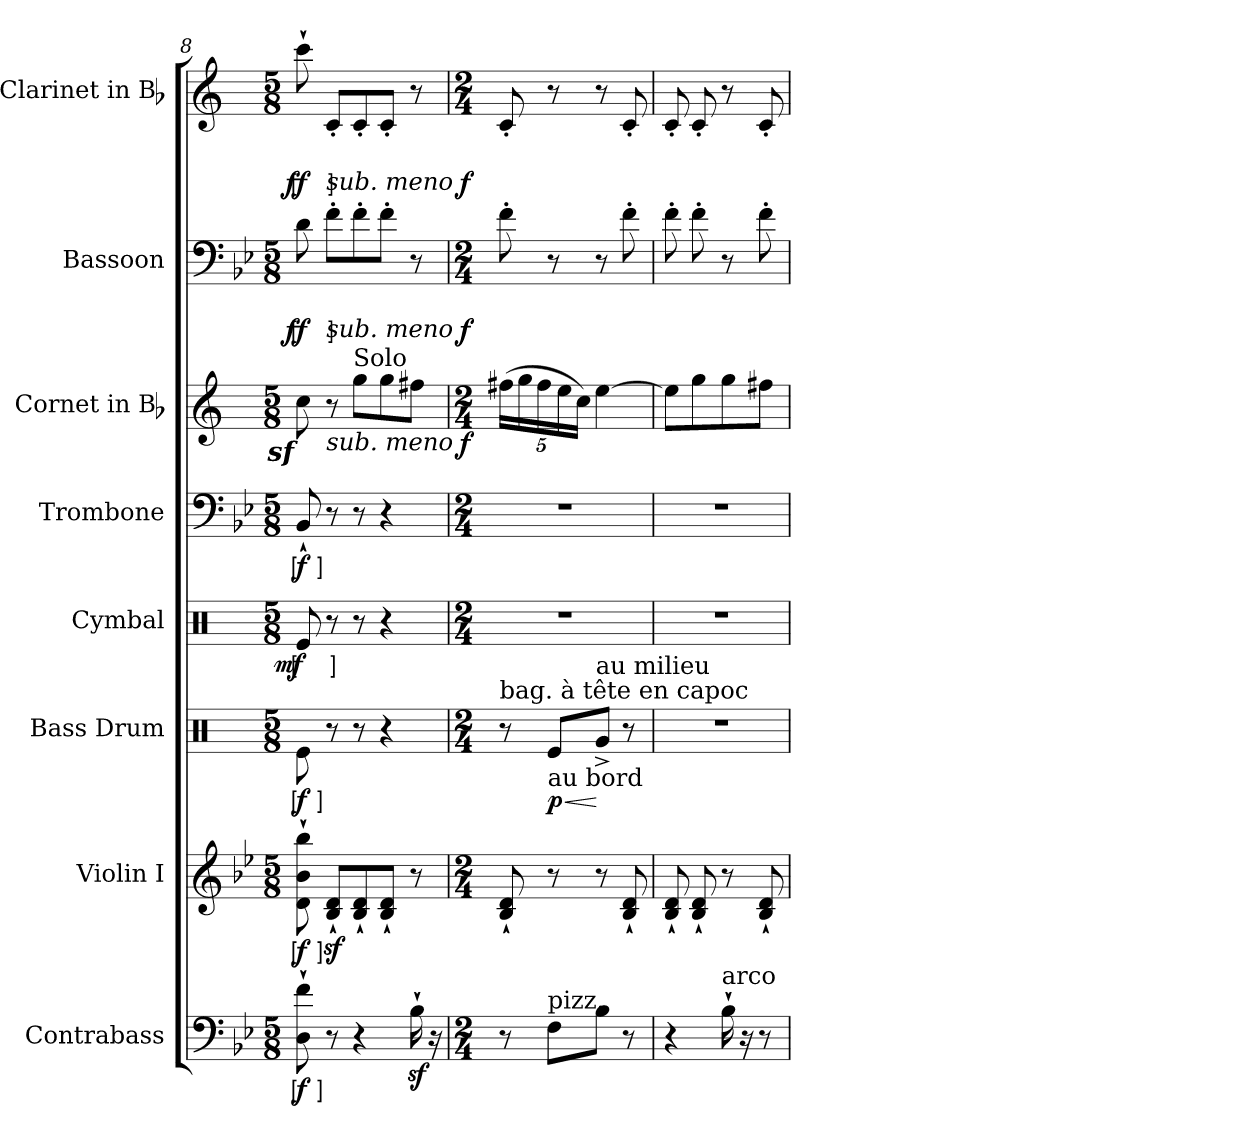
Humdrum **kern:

**kern	**dynam	**kern	**dynam	**kern	**dynam	**kern	**dynam	**kern	**dynam	**kern	**dynam	**kern	**dynam	**kern	**dynam
*part8	*part8	*part7	*part7	*part6	*part6	*part5	*part5	*part4	*part4	*part3	*part3	*part2	*part2	*part1	*part1
*staff8	*staff8	*staff7	*staff7	*staff6	*staff6	*staff5	*staff5	*staff4	*staff4	*staff3	*staff3	*staff2	*staff2	*staff1	*staff1
*I"Contrabass	*	*I"Violin I	*	*I"Bass Drum	*	*I"Cymbal	*	*I"Trombone	*	*I"Cornet in Bb	*	*I"Bassoon	*	*I"Clarinet in Bb	*
*I'Cb.	*	*I'Vln. I	*	*I'B. D.	*	*I'Cym.	*	*I'Tbn.	*	*	*	*I'Bsn.	*	*I'Cl.	*
*clefF4	*	*clefG2	*	*clefX	*	*clefX	*	*clefF4	*	*clefG2	*	*clefF4	*	*clefG2	*
*ITrd7c12	*	*	*	*	*	*	*	*	*	*ITrd1c2	*	*	*	*ITrd1c2	*
*k[b-e-]	*	*k[b-e-]	*	*k[]	*	*k[]	*	*k[b-e-]	*	*k[b-e-]	*	*k[b-e-]	*	*k[b-e-]	*
*B-:	*	*B-:	*	*C:	*	*C:	*	*B-:	*	*B-:	*	*B-:	*	*B-:	*
*M5/8	*	*M5/8	*	*M5/8	*	*M5/8	*	*M5/8	*	*M5/8	*	*M5/8	*	*M5/8	*
=8	=8	=8	=8	=8	=8	=8	=8	=8	=8	=8	=8	=8	=8	=8	=8
!	!LO:DY:rj:ed=brack	!	!LO:DY:rj:ed=brack	!	!LO:DY:rj:ed=brack	!	!LO:DY:rj:ed=brack	!	!LO:DY:rj:ed=brack	!LO:DY:rj:ed=brack	!	!	!LO:DY:rj:ed=brack	!	!LO:DY:rj:ed=brack
8DD` 8F`	f	8d` 8b-` 8bb-`	f	8Re\	f	8Re/	mf	8BB-`	f	8b-z	.	8d	ff	8bb-`	ff
!	!	!LO:DY:t=%s  secco	!	!	!	!	!	!	!	!	!LO:DY:t=sub. meno %s	!	!LO:DY:t=sub. meno %s	!	!LO:DY:t=sub. meno %s
8r	.	8B-z` 8dz`L	.	8r	.	8r	.	8r	.	8r	f	8f'L	f	8B-'L	f
!	!	!	!	!	!	!	!	!	!	!LO:TX:a:t=Solo	!	!	!	!	!
4r	.	8B-` 8d`	.	8r	.	8r	.	8r	.	8ffL	.	8f'	.	8B-'	.
.	.	8B-` 8d`J	.	4r	.	4r	.	4r	.	8ff	.	8f'J	.	8B-'J	.
!LO:DY:t=%s  secco	!	!	!	!	!	!	!	!	!	!	!	!	!	!	!
16BB-z`	.	8r	.	.	.	.	.	.	.	8eenJ	.	8r	.	8r	.
16r	.	.	.	.	.	.	.	.	.	.	.	.	.	.	.
=9	=9	=9	=9	=9	=9	=9	=9	=9	=9	=9	=9	=9	=9	=9	=9
*M2/4	*	*M2/4	*	*M2/4	*	*M2/4	*	*M2/4	*	*M2/4	*	*M2/4	*	*M2/4	*
!	!	!	!	!LO:TX:a:t=bag. à tête en capoc	!	!	!	!	!	!	!	!	!	!	!
8r	.	8B-` 8d`	.	8r	.	2r	.	2r	.	(20eenLL	.	8f'	.	8B-'	.
.	.	.	.	.	.	.	.	.	.	20ff	.	.	.	.	.
.	.	.	.	.	.	.	.	.	.	20ee	.	.	.	.	.
!	!	!	!	!LO:TX:b:t=au bord	!	!	!	!	!	!	!	!	!	!	!
!LO:TX:a:t=pizz.	!	!	!	!	!	!	!	!	!	!	!	!	!	!	!
!	!	!	!	!	!LO:HP:b	!	!	!	!	!	!	!	!	!	!
8FFL	.	8r	.	8ReL	< p	.	.	.	.	.	.	8r	.	8r	.
.	.	.	.	.	.	.	.	.	.	20dd	.	.	.	.	.
.	.	.	.	.	.	.	.	.	.	20b-JJ)	.	.	.	.	.
!	!	!	!	!LO:TX:a:t=au milieu	!	!	!	!	!	!	!	!	!	!	!
8BB-J	.	8r	.	8Rg^J	[	.	.	.	.	[4dd	.	8r	.	8r	.
8r	.	8B-` 8d`	.	8r	.	.	.	.	.	.	.	8f'	.	8B-'	.
=10	=10	=10	=10	=10	=10	=10	=10	=10	=10	=10	=10	=10	=10	=10	=10
4r	.	8B-` 8d`	.	2r	.	2r	.	2r	.	8ddL]	.	8f'	.	8B-'	.
.	.	8B-` 8d`	.	.	.	.	.	.	.	8ff	.	8f'	.	8B-'	.
!LO:TX:a:t=arco	!	!	!	!	!	!	!	!	!	!	!	!	!	!	!
16BB-`	.	8r	.	.	.	.	.	.	.	8ff	.	8r	.	8r	.
16r	.	.	.	.	.	.	.	.	.	.	.	.	.	.	.
8r	.	8B-` 8d`	.	.	.	.	.	.	.	8eenJ	.	8f'	.	8B-'	.
=	=	=	=	=	=	=	=	=	=	=	=	=	=	=	=
*-	*-	*-	*-	*-	*-	*-	*-	*-	*-	*-	*-	*-	*-	*-	*-
